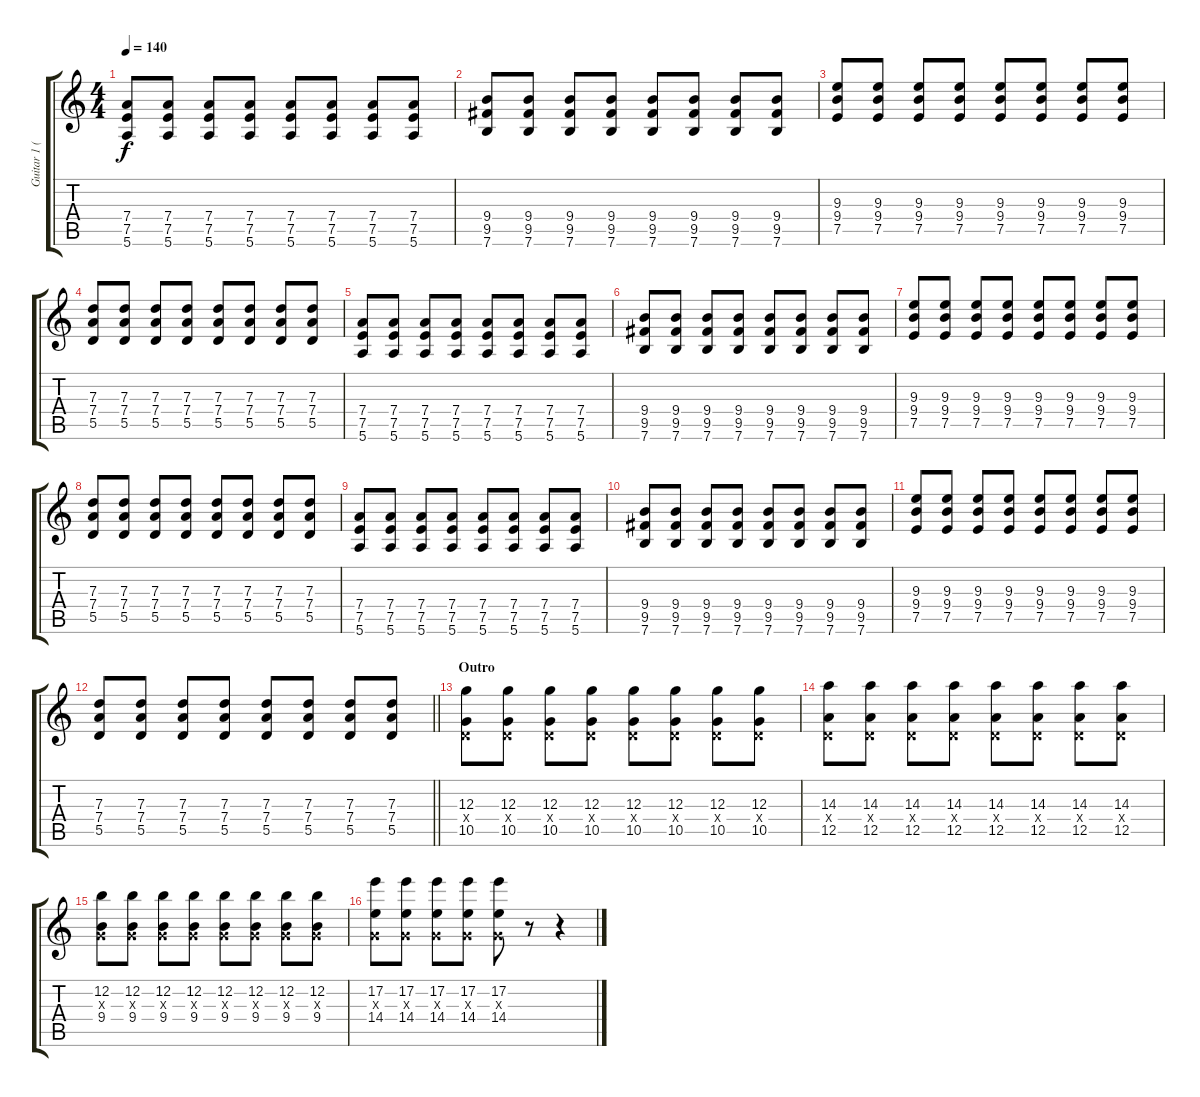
\track ("Guitar 1 (Ross)" "Guitar 1 (") {instrument overdrivenguitar}
\staff {score tabs}
\tuning (E4 B3 G3 D3 A2 E2) {hide}
\ts (4 4)
\tempo 140
\clef g2
\ks c
(7.4 7.5 5.6).8{dy f instrument overdrivenguitar} (7.4 7.5 5.6).8 (7.4 7.5 5.6).8 (7.4 7.5 5.6).8 (7.4 7.5 5.6).8 (7.4 7.5 5.6).8 (7.4 7.5 5.6).8 (7.4 7.5 5.6).8 |
(9.4 9.5 7.6).8 (9.4 9.5 7.6).8 (9.4 9.5 7.6).8 (9.4 9.5 7.6).8 (9.4 9.5 7.6).8 (9.4 9.5 7.6).8 (9.4 9.5 7.6).8 (9.4 9.5 7.6).8 |
(9.3 9.4 7.5).8 (9.3 9.4 7.5).8 (9.3 9.4 7.5).8 (9.3 9.4 7.5).8 (9.3 9.4 7.5).8 (9.3 9.4 7.5).8 (9.3 9.4 7.5).8 (9.3 9.4 7.5).8 |
(7.3 7.4 5.5).8 (7.3 7.4 5.5).8 (7.3 7.4 5.5).8 (7.3 7.4 5.5).8 (7.3 7.4 5.5).8 (7.3 7.4 5.5).8 (7.3 7.4 5.5).8 (7.3 7.4 5.5).8 |
(7.4 7.5 5.6).8 (7.4 7.5 5.6).8 (7.4 7.5 5.6).8 (7.4 7.5 5.6).8 (7.4 7.5 5.6).8 (7.4 7.5 5.6).8 (7.4 7.5 5.6).8 (7.4 7.5 5.6).8 |
(9.4 9.5 7.6).8 (9.4 9.5 7.6).8 (9.4 9.5 7.6).8 (9.4 9.5 7.6).8 (9.4 9.5 7.6).8 (9.4 9.5 7.6).8 (9.4 9.5 7.6).8 (9.4 9.5 7.6).8 |
(9.3 9.4 7.5).8 (9.3 9.4 7.5).8 (9.3 9.4 7.5).8 (9.3 9.4 7.5).8 (9.3 9.4 7.5).8 (9.3 9.4 7.5).8 (9.3 9.4 7.5).8 (9.3 9.4 7.5).8 |
(7.3 7.4 5.5).8 (7.3 7.4 5.5).8 (7.3 7.4 5.5).8 (7.3 7.4 5.5).8 (7.3 7.4 5.5).8 (7.3 7.4 5.5).8 (7.3 7.4 5.5).8 (7.3 7.4 5.5).8 |
(7.4 7.5 5.6).8 (7.4 7.5 5.6).8 (7.4 7.5 5.6).8 (7.4 7.5 5.6).8 (7.4 7.5 5.6).8 (7.4 7.5 5.6).8 (7.4 7.5 5.6).8 (7.4 7.5 5.6).8 |
(9.4 9.5 7.6).8 (9.4 9.5 7.6).8 (9.4 9.5 7.6).8 (9.4 9.5 7.6).8 (9.4 9.5 7.6).8 (9.4 9.5 7.6).8 (9.4 9.5 7.6).8 (9.4 9.5 7.6).8 |
(9.3 9.4 7.5).8 (9.3 9.4 7.5).8 (9.3 9.4 7.5).8 (9.3 9.4 7.5).8 (9.3 9.4 7.5).8 (9.3 9.4 7.5).8 (9.3 9.4 7.5).8 (9.3 9.4 7.5).8 |
\barLineRight lightlight
(7.3 7.4 5.5).8 (7.3 7.4 5.5).8 (7.3 7.4 5.5).8 (7.3 7.4 5.5).8 (7.3 7.4 5.5).8 (7.3 7.4 5.5).8 (7.3 7.4 5.5).8 (7.3 7.4 5.5).8 |
\section ("" "Outro")
(12.3 0.4{x} 10.5).8 (12.3 0.4{x} 10.5).8 (12.3 0.4{x} 10.5).8 (12.3 0.4{x} 10.5).8 (12.3 0.4{x} 10.5).8 (12.3 0.4{x} 10.5).8 (12.3 0.4{x} 10.5).8 (12.3 0.4{x} 10.5).8 |
(14.3 0.4{x} 12.5).8 (14.3 0.4{x} 12.5).8 (14.3 0.4{x} 12.5).8 (14.3 0.4{x} 12.5).8 (14.3 0.4{x} 12.5).8 (14.3 0.4{x} 12.5).8 (14.3 0.4{x} 12.5).8 (14.3 0.4{x} 12.5).8 |
(12.2 0.3{x} 9.4).8 (12.2 0.3{x} 9.4).8 (12.2 0.3{x} 9.4).8 (12.2 0.3{x} 9.4).8 (12.2 0.3{x} 9.4).8 (12.2 0.3{x} 9.4).8 (12.2 0.3{x} 9.4).8 (12.2 0.3{x} 9.4).8 |
(17.2 0.3{x} 14.4).8 (17.2 0.3{x} 14.4).8 (17.2 0.3{x} 14.4).8 (17.2 0.3{x} 14.4).8 (17.2 0.3{x} 14.4).8 r.8 r.4
